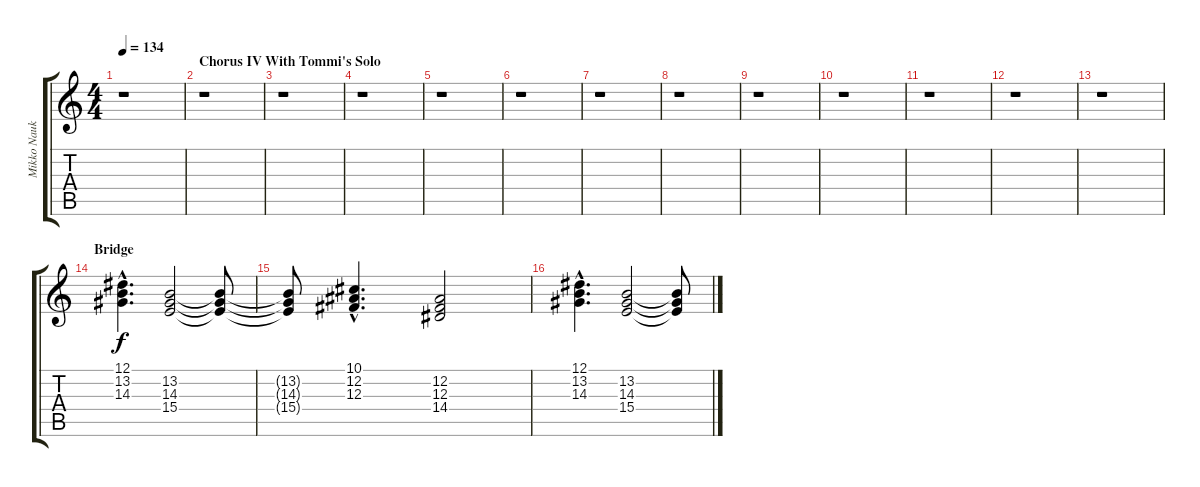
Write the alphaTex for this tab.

\track ("Mikko Naukkarinen - Keyboards II" "Mikko Nauk") {instrument stringensemble1}
\staff {score tabs}
\tuning (Eb4 Bb3 Gb3 Db3 Ab2 Eb2) {hide}
\ts (4 4)
\tempo 134
\clef g2
\ks c
r.1{dy f} |
\section ("" "Chorus IV With Tommi's Solo")
r.1 |
r.1 |
r.1 |
r.1 |
r.1 |
r.1 |
r.1 |
r.1 |
r.1 |
r.1 |
r.1 |
r.1 |
\section ("" "Bridge")
(12.1{hac} 13.2{hac} 14.3{hac}).4{d volume 10 instrument stringensemble1} (13.2 14.3 15.4).2 (13.2{t} 14.3{t} 15.4{t}).8 |
(13.2{t} 14.3{t} 15.4{t}).8 (10.1{hac} 12.2{hac} 12.3{hac}).4{d} (12.2 12.3 14.4).2 |
(12.1{hac} 13.2{hac} 14.3{hac}).4{d} (13.2 14.3 15.4).2 (13.2{t} 14.3{t} 15.4{t}).8
